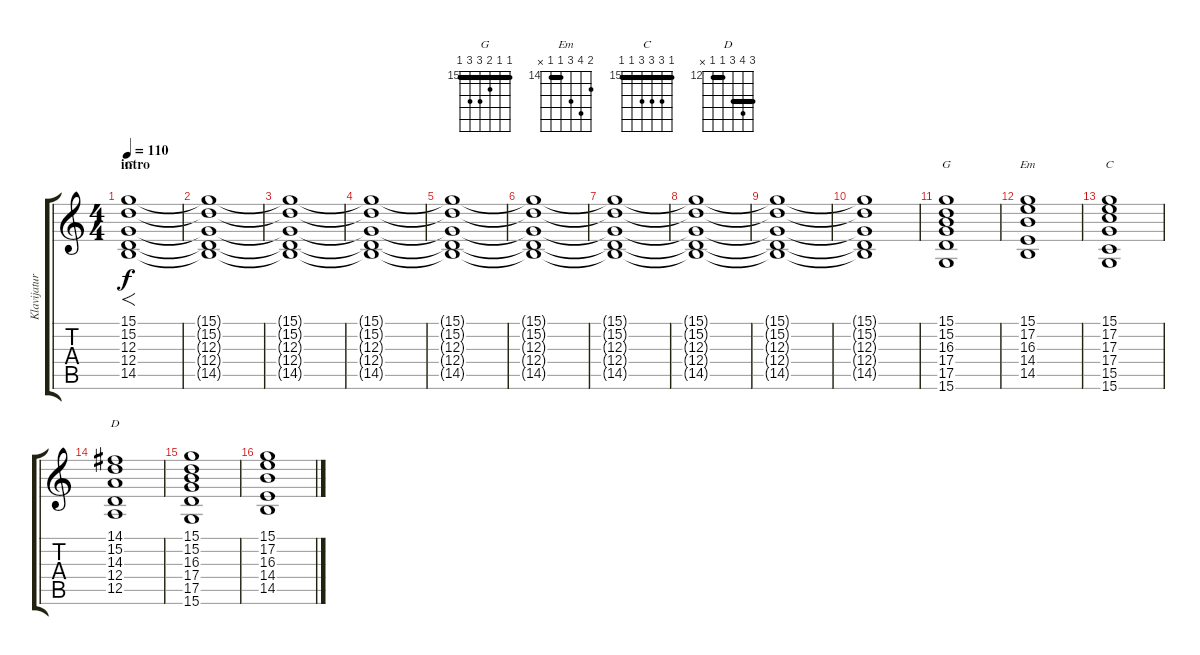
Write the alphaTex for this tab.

\track ("Klavijature 1" "Klavijatur") {instrument pad8sweep}
\staff {score tabs}
\tuning (E4 B3 G3 D3 A2 E2) {hide}
\chord ("G" 15 15 12 12 14 x) {firstfret 12 barre (12 15)}
\chord ("G" 15 15 16 17 17 15) {firstfret 15 barre 15}
\chord ("Em" 15 17 16 14 14 x) {firstfret 14 barre 14}
\chord ("C" 15 17 17 17 15 15) {firstfret 15 barre 15}
\chord ("D" 14 15 14 12 12 x) {firstfret 12 barre (12 14)}
\ts (4 4)
\section ("" "intro")
\tempo 110
\clef g2
\ks c
(15.1 15.2 12.3 12.4 14.5).1{f ch "G" dy f instrument pad8sweep} |
(15.1{t} 15.2{t} 12.3{t} 12.4{t} 14.5{t}).1 |
(15.1{t} 15.2{t} 12.3{t} 12.4{t} 14.5{t}).1 |
(15.1{t} 15.2{t} 12.3{t} 12.4{t} 14.5{t}).1 |
(15.1{t} 15.2{t} 12.3{t} 12.4{t} 14.5{t}).1 |
(15.1{t} 15.2{t} 12.3{t} 12.4{t} 14.5{t}).1 |
(15.1{t} 15.2{t} 12.3{t} 12.4{t} 14.5{t}).1 |
(15.1{t} 15.2{t} 12.3{t} 12.4{t} 14.5{t}).1 |
(15.1{t} 15.2{t} 12.3{t} 12.4{t} 14.5{t}).1 |
(15.1{t} 15.2{t} 12.3{t} 12.4{t} 14.5{t}).1 |
(15.1 15.2 16.3 17.4 17.5 15.6).1{ch "G"} |
(15.1 17.2 16.3 14.4 14.5).1{ch "Em"} |
(15.1 17.2 17.3 17.4 15.5 15.6).1{ch "C"} |
(14.1 15.2 14.3 12.4 12.5).1{ch "D"} |
(15.1 15.2 16.3 17.4 17.5 15.6).1 |
(15.1 17.2 16.3 14.4 14.5).1
